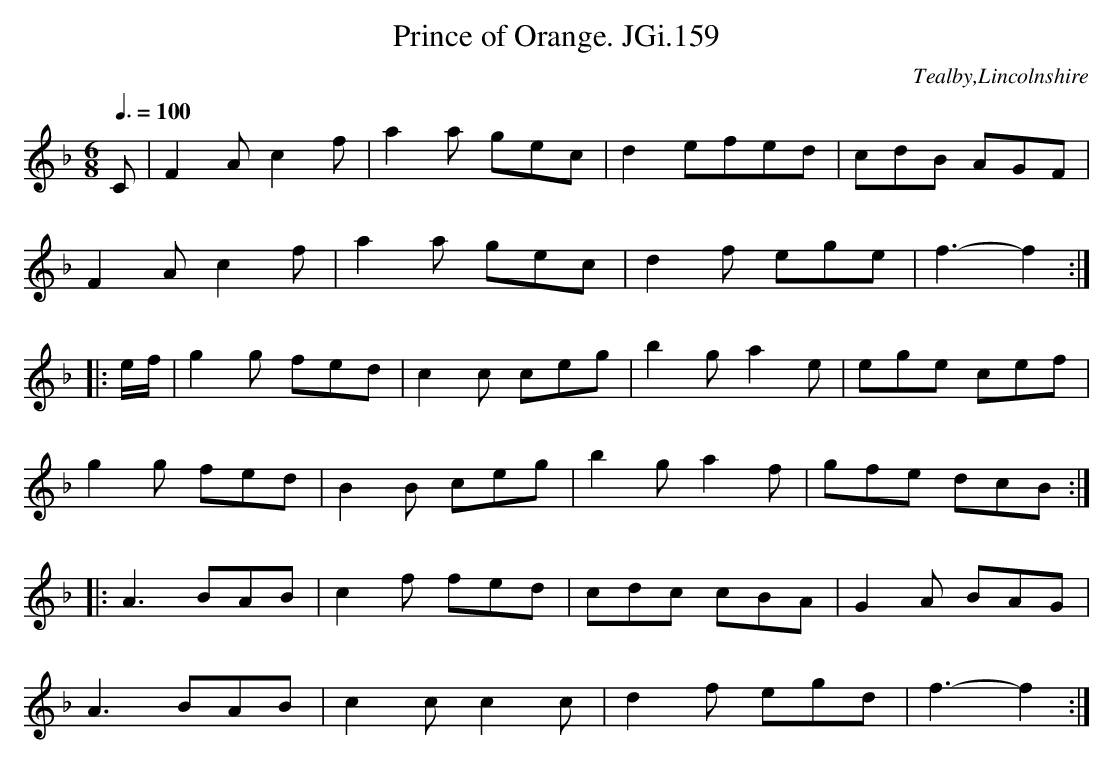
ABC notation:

X:1
T:Prince of Orange. JGi.159
L:1/8
M:6/8
O:Tealby,Lincolnshire
Q:3/8=100
K:F
C|F2Ac2f|a2a gec|d2 efed|cdB AGF|
F2Ac2f|a2a gec|d2f ege|f3-f2:|
|:e/f/|g2g fed|c2c ceg|b2ga2e|ege cef|
g2g fed|B2B ceg|b2ga2f|gfe dcB:|
|:A3BAB|c2f fed|cdc cBA|G2A BAG|
A3 BAB|c2cc2c|d2f egd|f3-f2:|
